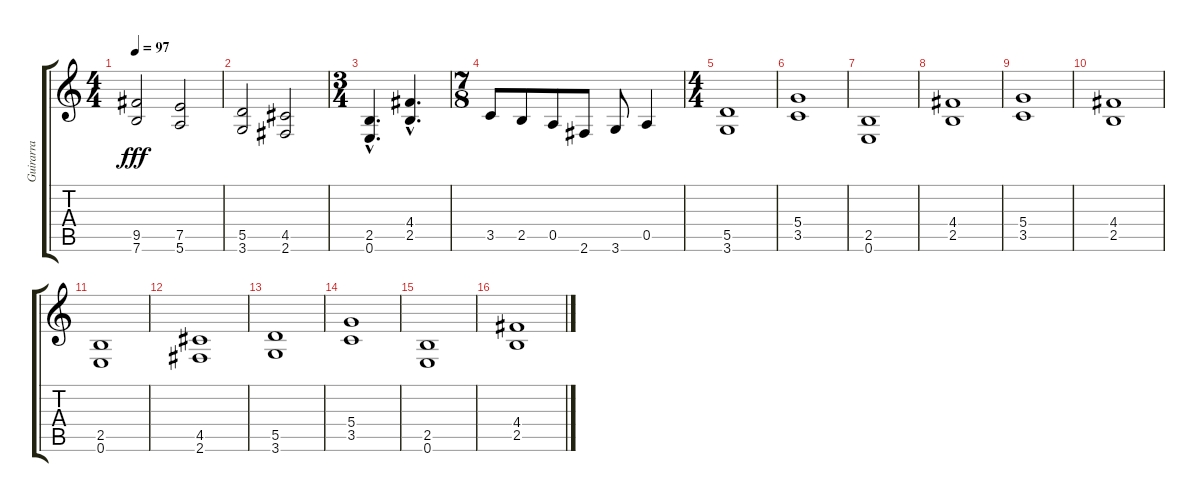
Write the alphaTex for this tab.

\track ("Guirarra" "Guirarra") {instrument overdrivenguitar}
\staff {score tabs}
\tuning (E4 B3 G3 D3 A2 E2) {hide}
\ts (4 4)
\tempo 97
\clef g2
\ks c
(9.5 7.6).2{dy fff} (7.5 5.6).2 |
(5.5 3.6).2 (4.5 2.6).2 |
\ts (3 4)
(2.5{hac} 0.6{hac}).4{d} (4.4{hac} 2.5{hac}).4{d} |
\ts (7 8)
3.5.8 2.5.8 0.5.8 2.6.8 3.6.8 0.5.4 |
\ts (4 4)
(5.5 3.6).1 |
(5.4 3.5).1 |
(2.5 0.6).1 |
(4.4 2.5).1 |
(5.4 3.5).1 |
(4.4 2.5).1 |
(2.5 0.6).1 |
(4.5 2.6).1 |
(5.5 3.6).1 |
(5.4 3.5).1 |
(2.5 0.6).1 |
(4.4 2.5).1
